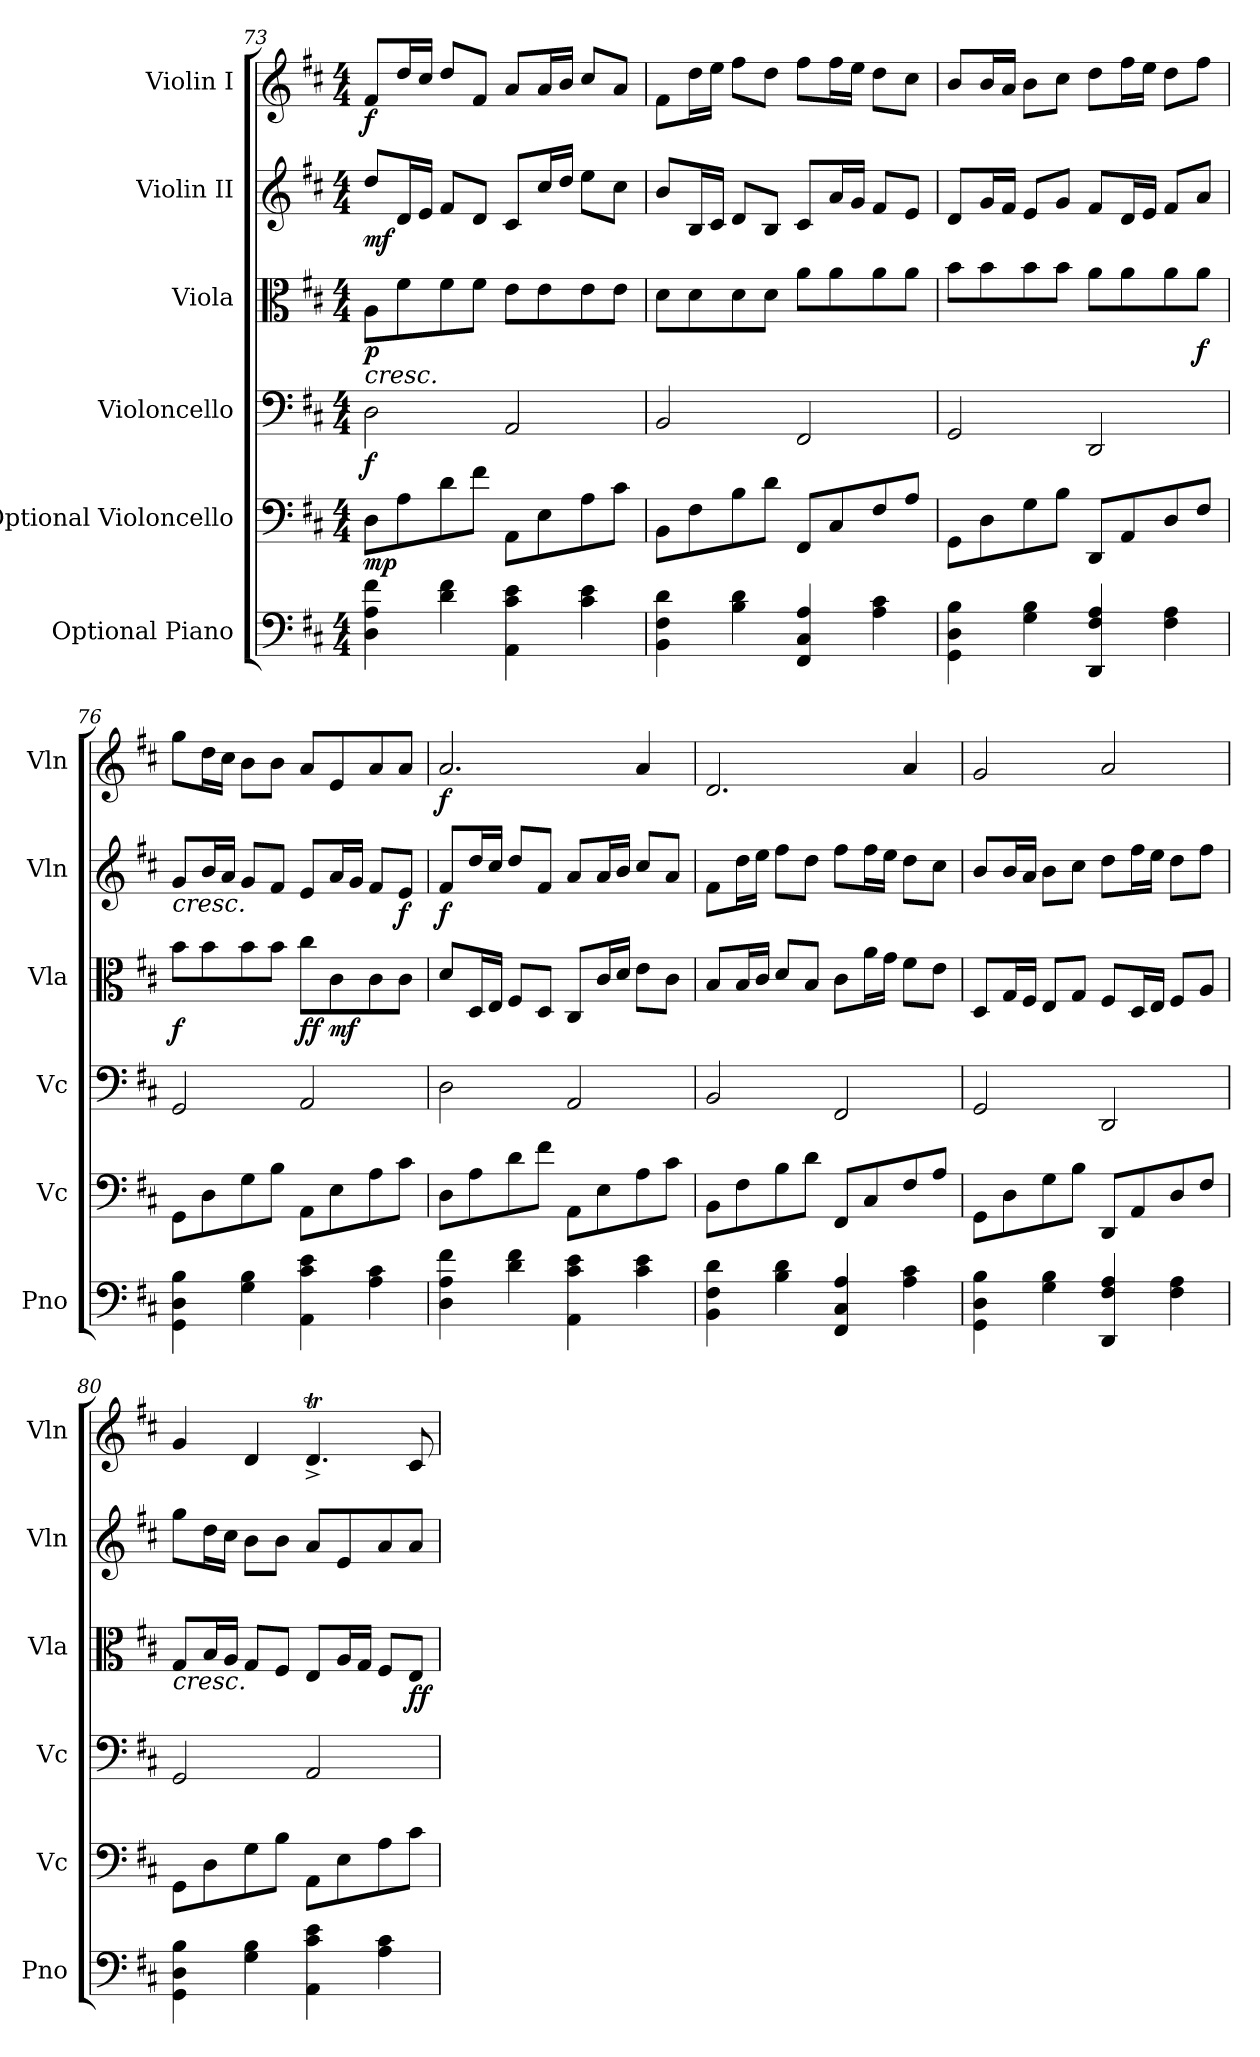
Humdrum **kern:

**kern	**kern	**dynam	**kern	**dynam	**kern	**dynam	**kern	**dynam	**kern	**dynam
*part6	*part5	*part5	*part4	*part4	*part3	*part3	*part2	*part2	*part1	*part1
*staff6	*staff5	*staff5	*staff4	*staff4	*staff3	*staff3	*staff2	*staff2	*staff1	*staff1
*I"Optional Piano	*I"Optional Violoncello	*	*I"Violoncello	*	*I"Viola	*	*I"Violin II	*	*I"Violin I	*
*I'Pno	*I'Vc	*	*I'Vc	*	*I'Vla	*	*I'Vln	*	*I'Vln	*
*clefF4	*clefF4	*	*clefF4	*	*clefC3	*	*clefG2	*	*clefG2	*
*k[f#c#]	*k[f#c#]	*	*k[f#c#]	*	*k[f#c#]	*	*k[f#c#]	*	*k[f#c#]	*
*M4/4	*M4/4	*	*M4/4	*	*M4/4	*	*M4/4	*	*M4/4	*
=73	=73	=73	=73	=73	=73	=73	=73	=73	=73	=73
!	!	!LO:DY:b	!	!LO:DY:b	!	!LO:HP:b	!	!	!	!
!	!	!	!	!	!	!LO:DY:n=1:b	!	!LO:DY:b	!	!LO:DY:b
4D\ 4A\ 4f#\	8D\L	mp	2D\	f	8A\L	< p	8dd/L	mf	8f#/L	f
.	8A\	.	.	.	8f#\	.	16d/L	.	16dd/L	.
.	.	.	.	.	.	.	16e/JJ	.	16cc#/JJ	.
4d\ 4f#\	8d\	.	.	.	8f#\	.	8f#/L	.	8dd/L	.
.	8f#\J	.	.	.	8f#\J	.	8d/J	.	8f#/J	.
4AA\ 4c#\ 4e\	8AA\L	.	2AA/	.	8e\L	.	8c#/L	.	8a/L	.
.	8E\	.	.	.	8e\	.	16cc#/L	.	16a/L	.
.	.	.	.	.	.	.	16dd/JJ	.	16b/JJ	.
4c#\ 4e\	8A\	.	.	.	8e\	.	8ee\L	.	8cc#/L	.
.	8c#\J	.	.	.	8e\J	.	8cc#\J	.	8a/J	.
=74	=74	=74	=74	=74	=74	=74	=74	=74	=74	=74
4BB\ 4F#\ 4d\	8BB\L	.	2BB/	.	8d\L	.	8b/L	.	8f#\L	.
.	8F#\	.	.	.	8d\	.	16B/L	.	16dd\L	.
.	.	.	.	.	.	.	16c#/JJ	.	16ee\JJ	.
4B\ 4d\	8B\	.	.	.	8d\	.	8d/L	.	8ff#\L	.
.	8d\J	.	.	.	8d\J	.	8B/J	.	8dd\J	.
4FF#/ 4C#/ 4A/	8FF#/L	.	2FF#/	.	8a\L	.	8c#/L	.	8ff#\L	.
.	8C#/	.	.	.	8a\	.	16a/L	.	16ff#\L	.
.	.	.	.	.	.	.	16g/JJ	.	16ee\JJ	.
4A\ 4c#\	8F#/	.	.	.	8a\	.	8f#/L	.	8dd\L	.
.	8A/J	.	.	.	8a\J	.	8e/J	.	8cc#\J	.
!!LO:LB:g=z
=75	=75	=75	=75	=75	=75	=75	=75	=75	=75	=75
4GG\ 4D\ 4B\	8GG\L	.	2GG/	.	8b\L	.	8d/L	.	8b/L	.
.	8D\	.	.	.	8b\	.	16g/L	.	16b/L	.
.	.	.	.	.	.	.	16f#/JJ	.	16a/JJ	.
4G\ 4B\	8G\	.	.	.	8b\	.	8e/L	.	8b\L	.
.	8B\J	.	.	.	8b\J	.	8g/J	.	8cc#\J	.
4DD/ 4F#/ 4A/	8DD/L	.	2DD/	.	8a\L	.	8f#/L	.	8dd\L	.
.	8AA/	.	.	.	8a\	.	16d/L	.	16ff#\L	.
.	.	.	.	.	.	.	16e/JJ	.	16ee\JJ	.
4F#\ 4A\	8D/	.	.	.	8a\	.	8f#/L	.	8dd\L	.
!	!	!	!	!	!	!LO:DY:b	!	!	!	!
.	8F#/J	.	.	.	8a\J	f	8a/J	.	8ff#\J	.
.	.	.	.	.	.	[	.	.	.	.
=76	=76	=76	=76	=76	=76	=76	=76	=76	=76	=76
!	!	!	!	!	!	!LO:DY:b	!	!LO:HP:b	!	!
4GG\ 4D\ 4B\	8GG\L	.	2GG/	.	8b\L	f	8g/L	<	8gg\L	.
.	8D\	.	.	.	8b\	.	16b/L	.	16dd\L	.
.	.	.	.	.	.	.	16a/JJ	.	16cc#\JJ	.
4G\ 4B\	8G\	.	.	.	8b\	.	8g/L	.	8b\L	.
.	8B\J	.	.	.	8b\J	.	8f#/J	.	8b\J	.
!	!	!	!	!	!	!LO:DY:b	!	!	!	!
4AA\ 4c#\ 4e\	8AA\L	.	2AA/	.	8cc#\L	ff	8e/L	.	8a/L	.
!	!	!	!	!	!	!LO:DY:b	!	!	!	!
.	8E\	.	.	.	8c#\	mf	16a/L	.	8e/	.
.	.	.	.	.	.	.	16g/JJ	.	.	.
4A\ 4c#\	8A\	.	.	.	8c#\	.	8f#/L	.	8a/	.
!	!	!	!	!	!	!	!	!LO:DY:b	!	!
.	8c#\J	.	.	.	8c#\J	.	8e/J	f	8a/J	.
.	.	.	.	.	.	.	.	[	.	.
=77	=77	=77	=77	=77	=77	=77	=77	=77	=77	=77
!	!	!	!	!	!	!	!	!LO:DY:b	!	!LO:DY:b
4D\ 4A\ 4f#\	8D\L	.	2D\	.	8d/L	.	8f#/L	f	2.a/	f
.	8A\	.	.	.	16D/L	.	16dd/L	.	.	.
.	.	.	.	.	16E/JJ	.	16cc#/JJ	.	.	.
4d\ 4f#\	8d\	.	.	.	8F#/L	.	8dd/L	.	.	.
.	8f#\J	.	.	.	8D/J	.	8f#/J	.	.	.
4AA\ 4c#\ 4e\	8AA\L	.	2AA/	.	8C#/L	.	8a/L	.	.	.
.	8E\	.	.	.	16c#/L	.	16a/L	.	.	.
.	.	.	.	.	16d/JJ	.	16b/JJ	.	.	.
4c#\ 4e\	8A\	.	.	.	8e\L	.	8cc#/L	.	4a/	.
.	8c#\J	.	.	.	8c#\J	.	8a/J	.	.	.
=78	=78	=78	=78	=78	=78	=78	=78	=78	=78	=78
4BB\ 4F#\ 4d\	8BB\L	.	2BB/	.	8B/L	.	8f#\L	.	2.d/	.
.	8F#\	.	.	.	16B/L	.	16dd\L	.	.	.
.	.	.	.	.	16c#/JJ	.	16ee\JJ	.	.	.
4B\ 4d\	8B\	.	.	.	8d/L	.	8ff#\L	.	.	.
.	8d\J	.	.	.	8B/J	.	8dd\J	.	.	.
4FF#/ 4C#/ 4A/	8FF#/L	.	2FF#/	.	8c#\L	.	8ff#\L	.	.	.
.	8C#/	.	.	.	16a\L	.	16ff#\L	.	.	.
.	.	.	.	.	16g\JJ	.	16ee\JJ	.	.	.
4A\ 4c#\	8F#/	.	.	.	8f#\L	.	8dd\L	.	4a/	.
.	8A/J	.	.	.	8e\J	.	8cc#\J	.	.	.
!!LO:PB:g=z
=79	=79	=79	=79	=79	=79	=79	=79	=79	=79	=79
4GG\ 4D\ 4B\	8GG\L	.	2GG/	.	8D/L	.	8b/L	.	2g/	.
.	8D\	.	.	.	16G/L	.	16b/L	.	.	.
.	.	.	.	.	16F#/JJ	.	16a/JJ	.	.	.
4G\ 4B\	8G\	.	.	.	8E/L	.	8b\L	.	.	.
.	8B\J	.	.	.	8G/J	.	8cc#\J	.	.	.
4DD/ 4F#/ 4A/	8DD/L	.	2DD/	.	8F#/L	.	8dd\L	.	2a/	.
.	8AA/	.	.	.	16D/L	.	16ff#\L	.	.	.
.	.	.	.	.	16E/JJ	.	16ee\JJ	.	.	.
4F#\ 4A\	8D/	.	.	.	8F#/L	.	8dd\L	.	.	.
.	8F#/J	.	.	.	8A/J	.	8ff#\J	.	.	.
=80	=80	=80	=80	=80	=80	=80	=80	=80	=80	=80
!	!	!	!	!	!	!LO:HP:b	!	!	!	!
4GG\ 4D\ 4B\	8GG\L	.	2GG/	.	8G/L	<	8gg\L	.	4g/	.
.	8D\	.	.	.	16B/L	.	16dd\L	.	.	.
.	.	.	.	.	16A/JJ	.	16cc#\JJ	.	.	.
4G\ 4B\	8G\	.	.	.	8G/L	.	8b\L	.	4d/	.
.	8B\J	.	.	.	8F#/J	.	8b\J	.	.	.
4AA\ 4c#\ 4e\	8AA\L	.	2AA/	.	8E/L	.	8a/L	.	4.dT^/	.
.	8E\	.	.	.	16A/L	.	8e/	.	.	.
.	.	.	.	.	16G/JJ	.	.	.	.	.
4A\ 4c#\	8A\	.	.	.	8F#/L	.	8a/	.	.	.
!	!	!	!	!	!	!LO:DY:b	!	!	!	!
.	8c#\J	.	.	.	8E/J	ff	8a/J	.	8c#/	.
.	.	.	.	.	.	[	.	.	.	.
=	=	=	=	=	=	=	=	=	=	=
*-	*-	*-	*-	*-	*-	*-	*-	*-	*-	*-
